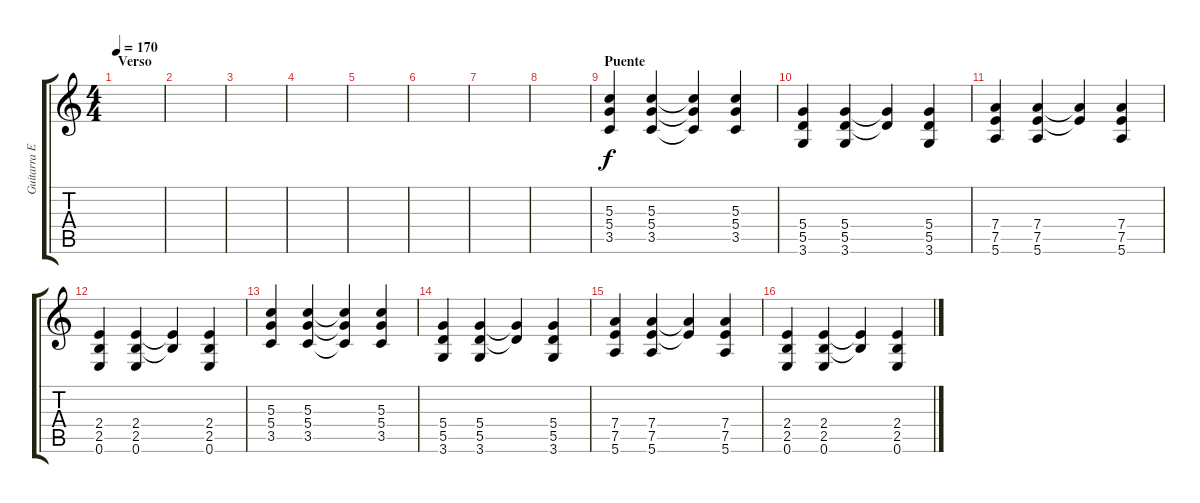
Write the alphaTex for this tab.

\track ("Guitarra Electrica 1 (Coro y Puente)" "Guitarra E") {instrument distortionguitar}
\staff {score tabs}
\tuning (E4 B3 G3 D3 A2 E2) {hide}
\ts (4 4)
\section ("" "Verso")
\tempo 170
\clef g2
\ks c
|
|
|
|
|
|
|
|
\section ("" "Puente")
(5.3 5.4 3.5).4 (5.3 5.4 3.5).4 (5.3{t} 5.4{t} 3.5{t}).4 (5.3 5.4 3.5).4 |
(5.4 5.5 3.6).4 (5.4 5.5 3.6).4 (5.4{t} 5.5{t}).4 (5.4 5.5 3.6).4 |
(7.4 7.5 5.6).4 (7.4 7.5 5.6).4 (7.4{t} 7.5{t}).4 (7.4 7.5 5.6).4 |
(2.4 2.5 0.6).4 (2.4 2.5 0.6).4 (2.4{t} 2.5{t}).4 (2.4 2.5 0.6).4 |
(5.3 5.4 3.5).4 (5.3 5.4 3.5).4 (5.3{t} 5.4{t} 3.5{t}).4 (5.3 5.4 3.5).4 |
(5.4 5.5 3.6).4 (5.4 5.5 3.6).4 (5.4{t} 5.5{t}).4 (5.4 5.5 3.6).4 |
(7.4 7.5 5.6).4 (7.4 7.5 5.6).4 (7.4{t} 7.5{t}).4 (7.4 7.5 5.6).4 |
(2.4 2.5 0.6).4 (2.4 2.5 0.6).4 (2.4{t} 2.5{t}).4 (2.4 2.5 0.6).4
